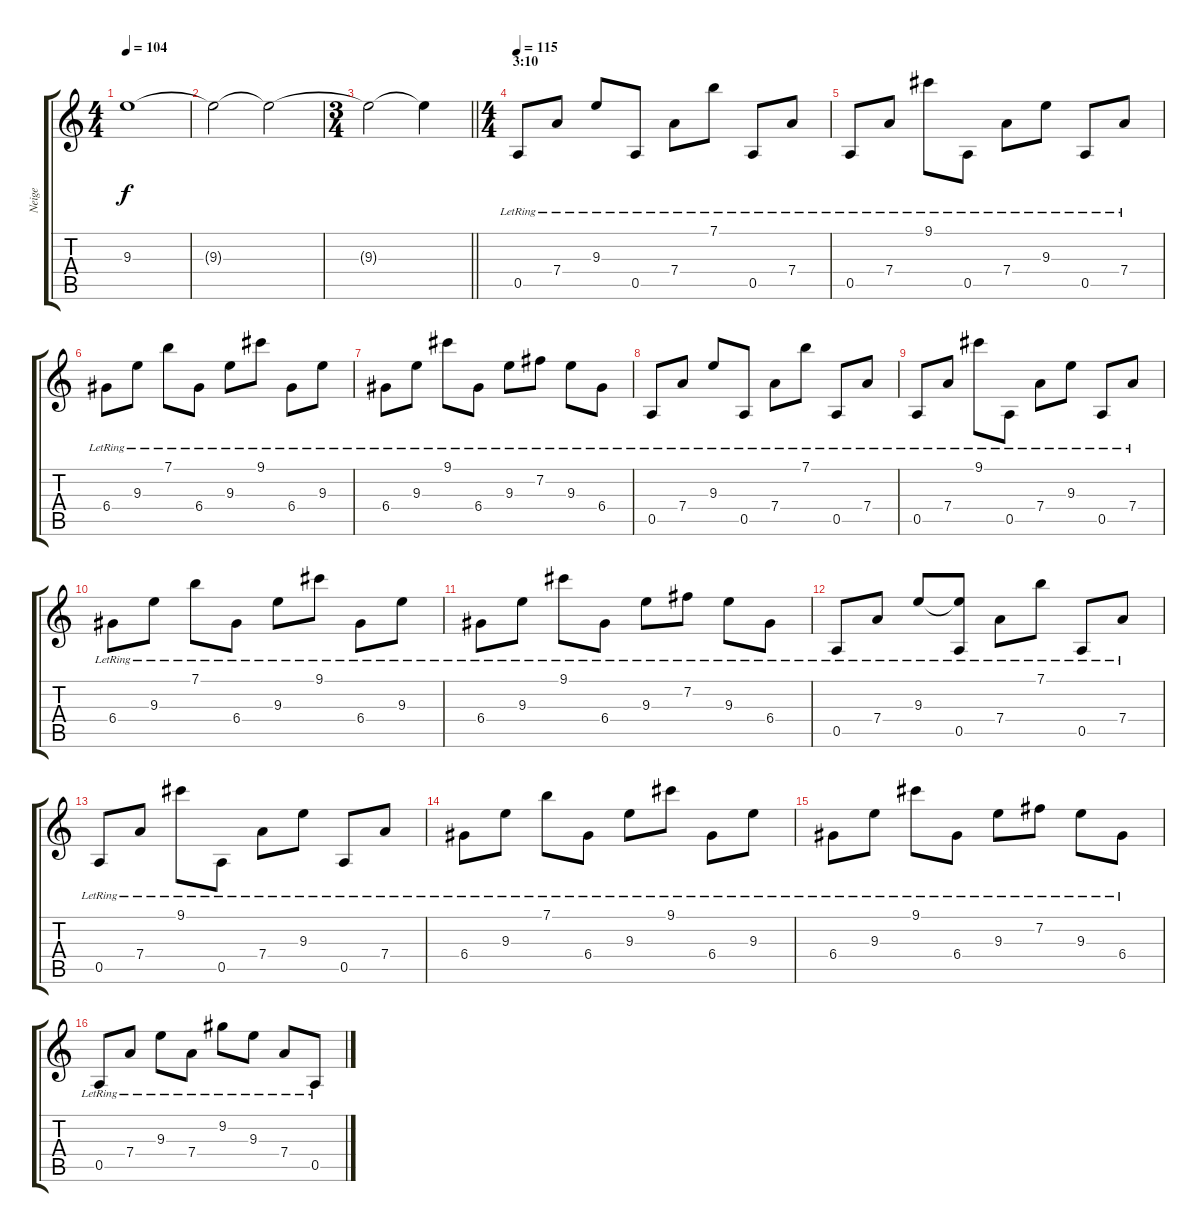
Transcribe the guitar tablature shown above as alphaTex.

\track ("Neige" "Neige") {instrument acousticguitarsteel}
\staff {score tabs}
\tuning (E4 B3 G3 D3 A2 E2) {hide}
\ts (4 4)
\tempo 104
\clef g2
\ks c
9.3.1{dy f volume 3} |
9.3{t}.2 9.3{t}.2 |
\ts (3 4)
\barLineRight lightlight
9.3{t}.2 9.3{t}.4 |
\ts (4 4)
\section ("" "3:10")
\tempo 115
0.5{lr}.8{volume 14 instrument acousticguitarsteel} 7.4{lr}.8 9.3{lr}.8 0.5{lr}.8 7.4{lr}.8 7.1{lr}.8 0.5{lr}.8 7.4{lr}.8 |
0.5{lr}.8 7.4{lr}.8 9.1{lr}.8{beam Down} 0.5{lr}.8{beam Down} 7.4{lr}.8 9.3{lr}.8 0.5{lr}.8 7.4{lr}.8 |
6.4{lr}.8 9.3{lr}.8 7.1{lr}.8 6.4{lr}.8 9.3{lr}.8 9.1{lr}.8 6.4{lr}.8 9.3{lr}.8 |
6.4{lr}.8 9.3{lr}.8 9.1{lr}.8 6.4{lr}.8 9.3{lr}.8 7.2{lr}.8 9.3{lr}.8 6.4{lr}.8 |
0.5{lr}.8 7.4{lr}.8 9.3{lr}.8 0.5{lr}.8 7.4{lr}.8 7.1{lr}.8 0.5{lr}.8 7.4{lr}.8 |
0.5{lr}.8 7.4{lr}.8 9.1{lr}.8 0.5{lr}.8 7.4{lr}.8 9.3{lr}.8 0.5{lr}.8 7.4{lr}.8 |
6.4{lr}.8 9.3{lr}.8 7.1{lr}.8 6.4{lr}.8 9.3{lr}.8 9.1{lr}.8 6.4{lr}.8 9.3{lr}.8 |
6.4{lr}.8 9.3{lr}.8 9.1{lr}.8 6.4{lr}.8 9.3{lr}.8 7.2{lr}.8 9.3{lr}.8 6.4{lr}.8 |
0.5{lr}.8 7.4{lr}.8 9.3{lr}.8 (9.3{t} 0.5{lr}).8 7.4{lr}.8 7.1{lr}.8 0.5{lr}.8 7.4{lr}.8 |
0.5{lr}.8 7.4{lr}.8 9.1{lr}.8 0.5{lr}.8 7.4{lr}.8 9.3{lr}.8 0.5{lr}.8 7.4{lr}.8 |
6.4{lr}.8 9.3{lr}.8 7.1{lr}.8 6.4{lr}.8 9.3{lr}.8 9.1{lr}.8 6.4{lr}.8 9.3{lr}.8 |
6.4{lr}.8 9.3{lr}.8 9.1{lr}.8 6.4{lr}.8 9.3{lr}.8 7.2{lr}.8 9.3{lr}.8 6.4{lr}.8 |
0.5{lr}.8 7.4{lr}.8 9.3{lr}.8 7.4{lr}.8 9.2{lr}.8 9.3{lr}.8 7.4{lr}.8 0.5{lr}.8
